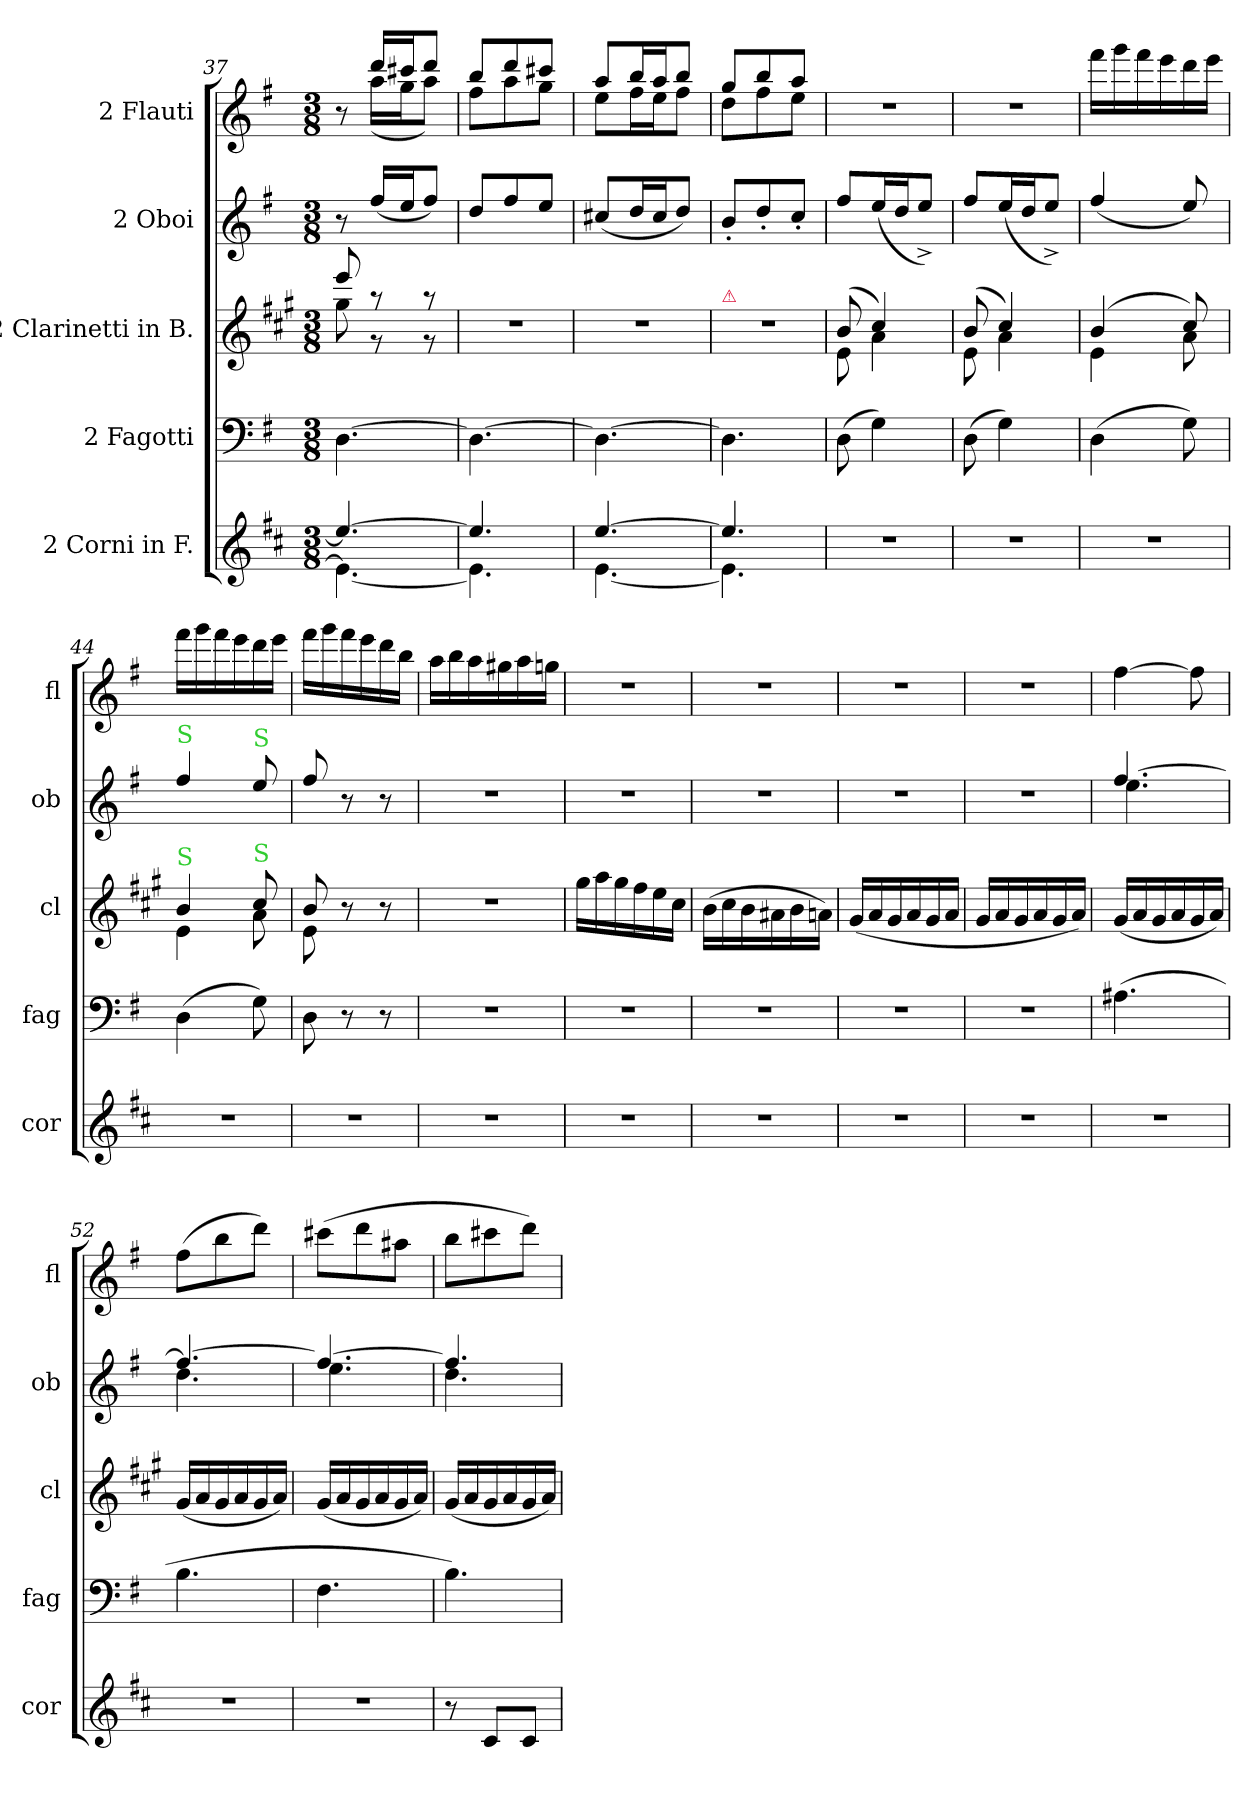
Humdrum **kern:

**kern	**kern	**kern	**kern	**kern
*part5	*part4	*part3	*part2	*part1
*staff5	*staff4	*staff3	*staff2	*staff1
*I"2 Corni in F.	*I"2 Fagotti	*I"2 Clarinetti in B.	*I"2 Oboi	*I"2 Flauti
*I'cor	*I'fag	*I'cl	*I'ob	*I'fl
*clefG2	*clefF4	*clefG2	*clefG2	*clefG2
*ITrd4c7	*	*ITrd1c2	*	*
*k[f#]	*k[f#]	*k[f#]	*k[f#]	*k[f#]
*e:	*e:	*e:	*e:	*e:
*M3/8	*M3/8	*M3/8	*M3/8	*M3/8
=37	=37	=37	=37	=37
*^	*	*^	*	*^
4.a/_	4.A\_	[4.D\	8ddd/	8ff#\	8r	8r	8ryy
.	.	.	8raa	8r	(16ff#/LL	16ddd/LL	(16aa\LL
.	.	.	.	.	16ee/J	16ccc#X/J	16gg\J
.	.	.	8raa	8r	8ff#/J)	8ddd/J	8aa\J)
*	*	*	*v	*v	*	*	*
=38	=38	=38	=38	=38	=38	=38
4.a/]	4.A\]	4.D\_	4.r	8dd/L	8bb/L	8ff#\L
.	.	.	.	8ff#/	8ddd/	8aa\
.	.	.	.	8ee/J	8ccc#X/J	8gg\J
=39	=39	=39	=39	=39	=39	=39
[4.a/	[4.A\	4.D\_	4.r	(8cc#X/L	8aa/L	8ee\L
.	.	.	.	16dd/L	16bb/L	16ff#\L
.	.	.	.	16cc#/J	16aa/J	16ee\J
.	.	.	.	8dd/J)	8bb/J	8ff#\J
=40	=40	=40	=40	=40	=40	=40
!	!	!	!LO:TX:a:color=crimson:t=⚠	!	!	!
4.a/]	4.A\]	4.D\]	4.r	8b'/L	8gg/L	8dd\L
.	.	.	.	8dd'/	8bb/	8ff#\
.	.	.	.	8cc'/J	8aa/J	8ee\J
*v	*v	*	*	*	*v	*v
=41	=41	=41	=41	=41
*	*	*^	*	*
4.r	(8D\	(8a/	8d\	8ff#/L	4.r
.	4G\)	4b/)	4g\	(16ee/L	.
.	.	.	.	16dd/J	.
.	.	.	.	8ee^>/J)	.
=42	=42	=42	=42	=42	=42
4.r	(8D\	(8a/	8d\	8ff#/L	4.r
.	4G\)	4b/)	4g\	(16ee/L	.
.	.	.	.	16dd/J	.
.	.	.	.	8ee^>/J)	.
=43	=43	=43	=43	=43	=43
4.r	(4D\	(<4a/	4d\	(4ff#/	16fff#\LL
.	.	.	.	.	16ggg\
.	.	.	.	.	16fff#\
.	.	.	.	.	16eee\
.	8G\)	8b/)	8g\	8ee/)	16ddd\
.	.	.	.	.	16eee\JJ
=44	=44	=44	=44	=44	=44
!	!	!	!	!LO:TX:a:color=limegreen:t=S	!
!	!	!LO:TX:a:color=limegreen:t=S	!	!	!
4.r	(4D\	4a/	4d\	4ff#/	16fff#\LL
.	.	.	.	.	16ggg\
.	.	.	.	.	16fff#\
.	.	.	.	.	16eee\
!	!	!	!	!LO:TX:a:color=limegreen:t=S	!
!	!	!LO:TX:a:color=limegreen:t=S	!	!	!
.	8G\)	8b/	8g\	8ee/	16ddd\
.	.	.	.	.	16eee\JJ
=45	=45	=45	=45	=45	=45
4.r	8D\	8a/	8d\	8ff#/	16fff#\LL
.	.	.	.	.	16ggg\
.	8r	8r	8ryy	8r	16fff#\
.	.	.	.	.	16eee\
.	8r	8r	8ryy	8r	16ddd\
.	.	.	.	.	16bb\JJ
*	*	*v	*v	*	*
=46	=46	=46	=46	=46
4.r	4.r	4.r	4.r	16aa\LL
.	.	.	.	16bb\
.	.	.	.	16aa\
.	.	.	.	16gg#X\
.	.	.	.	16aa\
.	.	.	.	16ggn\JJ
=47	=47	=47	=47	=47
4.r	4.r	16ff#\LL	4.r	4.r
.	.	16gg\	.	.
.	.	16ff#\	.	.
.	.	16ee\	.	.
.	.	16dd\	.	.
.	.	16b\JJ	.	.
=48	=48	=48	=48	=48
4.r	4.r	(16a\LL	4.r	4.r
.	.	16b\	.	.
.	.	16a\	.	.
.	.	16g#X\	.	.
.	.	16a\	.	.
.	.	16gn\JJ)	.	.
=49	=49	=49	=49	=49
4.r	4.r	(16f#/LL	4.r	4.r
.	.	16g/	.	.
.	.	16f#/	.	.
.	.	16g/	.	.
.	.	16f#/	.	.
.	.	16g/JJ	.	.
=50	=50	=50	=50	=50
4.r	4.r	16f#/LL	4.r	4.r
.	.	16g/	.	.
.	.	16f#/	.	.
.	.	16g/	.	.
.	.	16f#/	.	.
.	.	16g/JJ)	.	.
=51	=51	=51	=51	=51
*	*	*	*^	*
4.r	(4.A#X\	(16f#/LL	[4.ff#/	4.ee\	[4ff#\
.	.	16g/	.	.	.
.	.	16f#/	.	.	.
.	.	16g/	.	.	.
.	.	16f#/	.	.	8ff#\]
.	.	16g/JJ)	.	.	.
=52	=52	=52	=52	=52	=52
4.r	4.B\	(16f#/LL	4.ff#/_	4.dd\	(8ff#\L
.	.	16g/	.	.	.
.	.	16f#/	.	.	8bb\
.	.	16g/	.	.	.
.	.	16f#/	.	.	8ddd\J)
.	.	16g/JJ)	.	.	.
=53	=53	=53	=53	=53	=53
4.r	4.F#\	(16f#/LL	4.ff#/_	4.ee\	(8ccc#X\L
.	.	16g/	.	.	.
.	.	16f#/	.	.	8ddd\
.	.	16g/	.	.	.
.	.	16f#/	.	.	8aa#X\J
.	.	16g/JJ)	.	.	.
=54	=54	=54	=54	=54	=54
8r	4.B\)	(16f#/LL	4.ff#/]	4.dd\	8bb\L
.	.	16g/	.	.	.
8F#/L	.	16f#/	.	.	8ccc#X\
.	.	16g/	.	.	.
8F#/J	.	16f#/	.	.	8ddd\J)
.	.	16g/JJ)	.	.	.
*	*	*	*v	*v	*
=	=	=	=	=
*-	*-	*-	*-	*-
